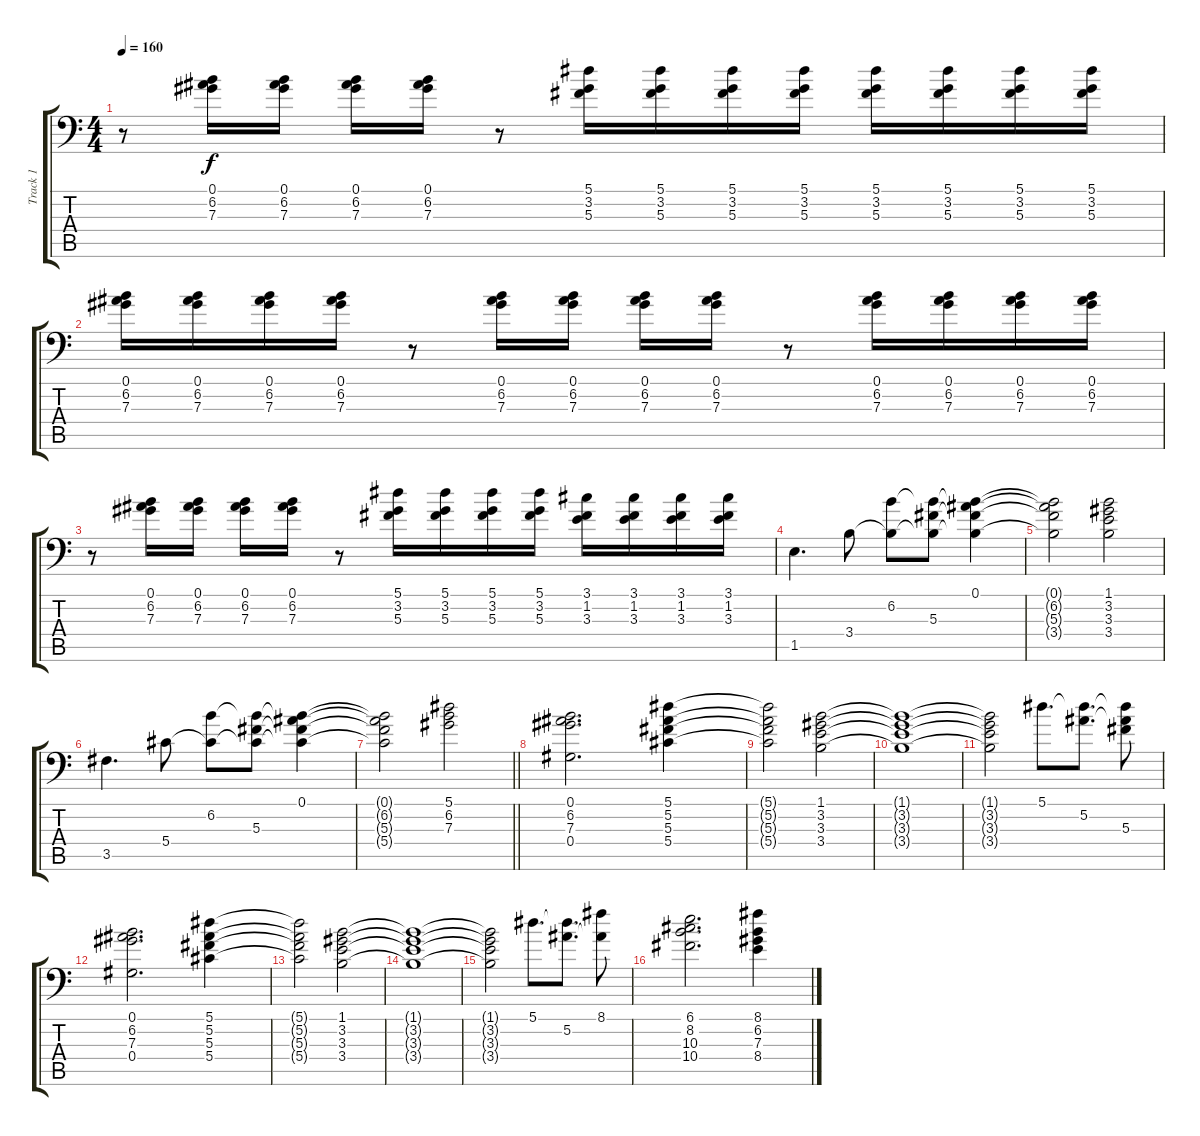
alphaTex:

\track ("Track 1" "Track 1") {instrument distortionguitar}
\staff {score tabs}
\tuning (Bb3 F3 Db3 Ab2 Eb2 Ab1) {hide}
\ts (4 4)
\tempo 160
\clef f4
\ks c
r.8{dy f} (0.1 6.2 7.3).16 (0.1 6.2 7.3).16 (0.1 6.2 7.3).16 (0.1 6.2 7.3).16 r.8 (5.1 3.2 5.3).16 (5.1 3.2 5.3).16 (5.1 3.2 5.3).16 (5.1 3.2 5.3).16 (5.1 3.2 5.3).16 (5.1 3.2 5.3).16 (5.1 3.2 5.3).16 (5.1 3.2 5.3).16 |
(0.1 6.2 7.3).16 (0.1 6.2 7.3).16 (0.1 6.2 7.3).16 (0.1 6.2 7.3).16 r.8 (0.1 6.2 7.3).16 (0.1 6.2 7.3).16 (0.1 6.2 7.3).16 (0.1 6.2 7.3).16 r.8 (0.1 6.2 7.3).16 (0.1 6.2 7.3).16 (0.1 6.2 7.3).16 (0.1 6.2 7.3).16 |
r.8 (0.1 6.2 7.3).16 (0.1 6.2 7.3).16 (0.1 6.2 7.3).16 (0.1 6.2 7.3).16 r.8 (5.1 3.2 5.3).16 (5.1 3.2 5.3).16 (5.1 3.2 5.3).16 (5.1 3.2 5.3).16 (3.1 1.2 3.3).16 (3.1 1.2 3.3).16 (3.1 1.2 3.3).16 (3.1 1.2 3.3).16 |
1.5.4{d} 3.4.8 (6.2 3.4{t}).8 (6.2{t} 5.3 3.4{t}).8 (0.1 6.2{t} 5.3{t} 3.4{t}).4 |
(0.1{t} 6.2{t} 5.3{t} 3.4{t}).2 (1.1 3.2 3.3 3.4).2 |
3.5.4{d} 5.4.8 (6.2 5.4{t}).8 (6.2{t} 5.3 5.4{t}).8 (0.1 6.2{t} 5.3{t} 5.4{t}).4 |
\barLineRight lightlight
(0.1{t} 6.2{t} 5.3{t} 5.4{t}).2 (5.1 6.2 7.3).2 |
(0.1 6.2 7.3 0.4).2{d volume 13 instrument electricguitarjazz} (5.1 5.2 5.3 5.4).4 |
(5.1{t} 5.2{t} 5.3{t} 5.4{t}).2 (1.1 3.2 3.3 3.4).2 |
(1.1{t} 3.2{t} 3.3{t} 3.4{t}).1 |
(1.1{t} 3.2{t} 3.3{t} 3.4{t}).2 5.1.8{d} (5.1{t} 5.2).8{d} (5.1{t} 5.2{t} 5.3).8 |
(0.1 6.2 7.3 0.4).2{d} (5.1 5.2 5.3 5.4).4 |
(5.1{t} 5.2{t} 5.3{t} 5.4{t}).2 (1.1 3.2 3.3 3.4).2 |
(1.1{t} 3.2{t} 3.3{t} 3.4{t}).1 |
(1.1{t} 3.2{t} 3.3{t} 3.4{t}).2 5.1.8{d} (5.1{t} 5.2).8{d} (8.1 5.2{t}).8 |
(6.1 8.2 10.3 10.4).2{d} (8.1 6.2 7.3 8.4).4
